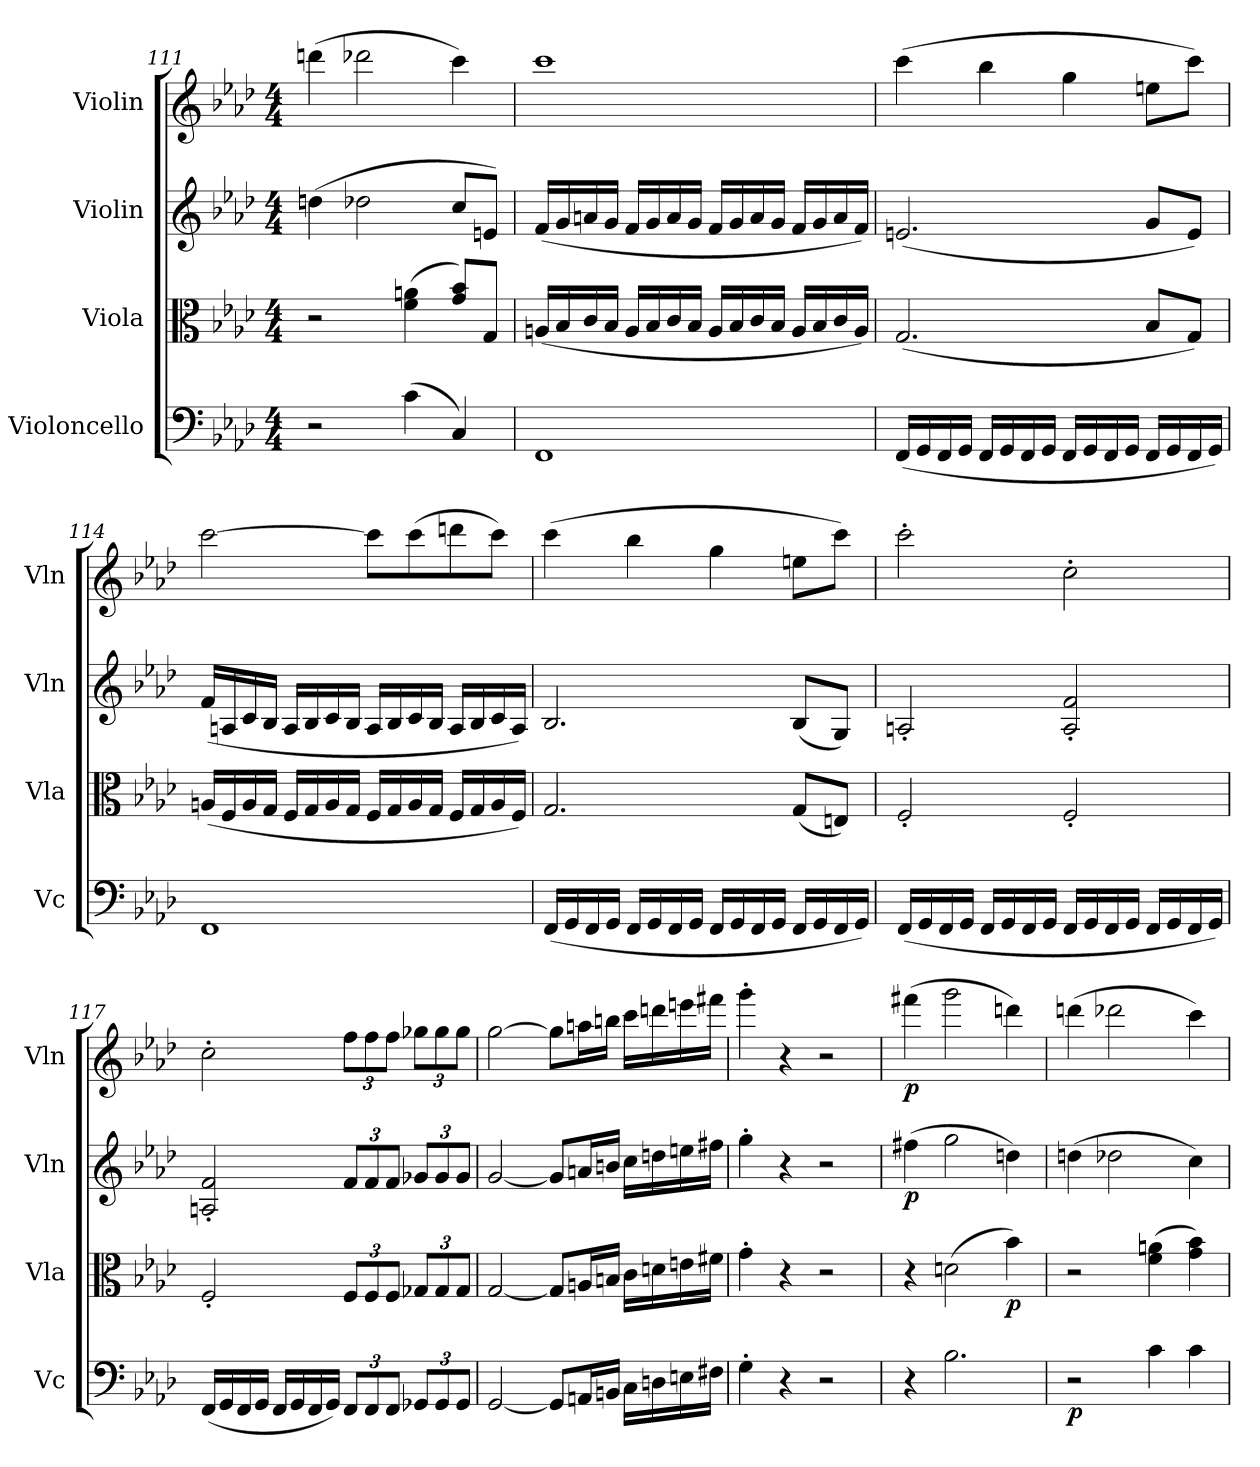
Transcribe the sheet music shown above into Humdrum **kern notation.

**kern	**dynam	**kern	**dynam	**kern	**dynam	**kern	**dynam
*part4	*part4	*part3	*part3	*part2	*part2	*part1	*part1
*staff4	*staff4	*staff3	*staff3	*staff2	*staff2	*staff1	*staff1
*I"Violoncello	*	*I"Viola	*	*I"Violin	*	*I"Violin	*
*I'Vc	*	*I'Vla	*	*I'Vln	*	*I'Vln	*
*clefF4	*	*clefC3	*	*clefG2	*	*clefG2	*
*k[b-e-a-d-]	*	*k[b-e-a-d-]	*	*k[b-e-a-d-]	*	*k[b-e-a-d-]	*
*M4/4	*	*M4/4	*	*M4/4	*	*M4/4	*
=111	=111	=111	=111	=111	=111	=111	=111
2r	.	2r	.	(4ddn\	.	(4dddn\	.
.	.	.	.	2dd-X\	.	2ddd-X\	.
(4c\	.	(4f\ 4an\	.	.	.	.	.
4C/)	.	8g\ 8b-\L)	.	8cc/L	.	4ccc\)	.
.	.	8G/J	.	8en/J)	.	.	.
=112	=112	=112	=112	=112	=112	=112	=112
1FF	.	(16An/LL	.	(16f/LL	.	1ccc	.
.	.	16B-/	.	16g/	.	.	.
.	.	16c/	.	16an/	.	.	.
.	.	16B-/JJ	.	16g/JJ	.	.	.
.	.	16A/LL	.	16f/LL	.	.	.
.	.	16B-/	.	16g/	.	.	.
.	.	16c/	.	16a/	.	.	.
.	.	16B-/JJ	.	16g/JJ	.	.	.
.	.	16A/LL	.	16f/LL	.	.	.
.	.	16B-/	.	16g/	.	.	.
.	.	16c/	.	16a/	.	.	.
.	.	16B-/JJ	.	16g/JJ	.	.	.
.	.	16A/LL	.	16f/LL	.	.	.
.	.	16B-/	.	16g/	.	.	.
.	.	16c/	.	16a/	.	.	.
.	.	16A/JJ)	.	16f/JJ)	.	.	.
=113	=113	=113	=113	=113	=113	=113	=113
(16FF/LL	.	(2.G/	.	(2.en/	.	(4ccc\	.
16GG/	.	.	.	.	.	.	.
16FF/	.	.	.	.	.	.	.
16GG/JJ	.	.	.	.	.	.	.
16FF/LL	.	.	.	.	.	4bb-\	.
16GG/	.	.	.	.	.	.	.
16FF/	.	.	.	.	.	.	.
16GG/JJ	.	.	.	.	.	.	.
16FF/LL	.	.	.	.	.	4gg\	.
16GG/	.	.	.	.	.	.	.
16FF/	.	.	.	.	.	.	.
16GG/JJ	.	.	.	.	.	.	.
16FF/LL	.	8B-/L	.	8g/L	.	8een\L	.
16GG/	.	.	.	.	.	.	.
16FF/	.	8G/J)	.	8e/J)	.	8ccc\J)	.
16GG/JJ)	.	.	.	.	.	.	.
=114	=114	=114	=114	=114	=114	=114	=114
1FF	.	(16An/LL	.	(16f/LL	.	[2ccc\	.
.	.	16F/	.	16An/	.	.	.
.	.	16A/	.	16c/	.	.	.
.	.	16G/JJ	.	16B-/JJ	.	.	.
.	.	16F/LL	.	16A/LL	.	.	.
.	.	16G/	.	16B-/	.	.	.
.	.	16A/	.	16c/	.	.	.
.	.	16G/JJ	.	16B-/JJ	.	.	.
.	.	16F/LL	.	16A/LL	.	8ccc\L]	.
.	.	16G/	.	16B-/	.	.	.
.	.	16A/	.	16c/	.	(8ccc\	.
.	.	16G/JJ	.	16B-/JJ	.	.	.
.	.	16F/LL	.	16A/LL	.	8dddn\	.
.	.	16G/	.	16B-/	.	.	.
.	.	16A/	.	16c/	.	8ccc\J)	.
.	.	16F/JJ)	.	16A/JJ)	.	.	.
=115	=115	=115	=115	=115	=115	=115	=115
(16FF/LL	.	2.G/	.	2.B-/	.	(4ccc\	.
16GG/	.	.	.	.	.	.	.
16FF/	.	.	.	.	.	.	.
16GG/JJ	.	.	.	.	.	.	.
16FF/LL	.	.	.	.	.	4bb-\	.
16GG/	.	.	.	.	.	.	.
16FF/	.	.	.	.	.	.	.
16GG/JJ	.	.	.	.	.	.	.
16FF/LL	.	.	.	.	.	4gg\	.
16GG/	.	.	.	.	.	.	.
16FF/	.	.	.	.	.	.	.
16GG/JJ	.	.	.	.	.	.	.
16FF/LL	.	(8G/L	.	(8B-/L	.	8een\L	.
16GG/	.	.	.	.	.	.	.
16FF/	.	8En/J)	.	8G/J)	.	8ccc\J)	.
16GG/JJ)	.	.	.	.	.	.	.
=116	=116	=116	=116	=116	=116	=116	=116
(16FF/LL	.	2F'/	.	2An'/	.	2ccc'\	.
16GG/	.	.	.	.	.	.	.
16FF/	.	.	.	.	.	.	.
16GG/JJ	.	.	.	.	.	.	.
16FF/LL	.	.	.	.	.	.	.
16GG/	.	.	.	.	.	.	.
16FF/	.	.	.	.	.	.	.
16GG/JJ	.	.	.	.	.	.	.
16FF/LL	.	2F'/	.	2A'/ 2f'/	.	2cc'\	.
16GG/	.	.	.	.	.	.	.
16FF/	.	.	.	.	.	.	.
16GG/JJ	.	.	.	.	.	.	.
16FF/LL	.	.	.	.	.	.	.
16GG/	.	.	.	.	.	.	.
16FF/	.	.	.	.	.	.	.
16GG/JJ)	.	.	.	.	.	.	.
=117	=117	=117	=117	=117	=117	=117	=117
(16FF/LL	.	2F'/	.	2An'/ 2f'/	.	2cc'\	.
16GG/	.	.	.	.	.	.	.
16FF/	.	.	.	.	.	.	.
16GG/JJ	.	.	.	.	.	.	.
16FF/LL	.	.	.	.	.	.	.
16GG/	.	.	.	.	.	.	.
16FF/	.	.	.	.	.	.	.
16GG/JJ)	.	.	.	.	.	.	.
12FF/L	.	12F/L	.	12f/L	.	12ff\L	.
12FF/	.	12F/	.	12f/	.	12ff\	.
12FF/J	.	12F/J	.	12f/J	.	12ff\J	.
12GG-X/L	.	12G-X/L	.	12g-X/L	.	12gg-X\L	.
12GG-/	.	12G-/	.	12g-/	.	12gg-\	.
12GG-/J	.	12G-/J	.	12g-/J	.	12gg-\J	.
=118	=118	=118	=118	=118	=118	=118	=118
[2GG/	.	[2G/	.	[2g/	.	[2gg\	.
8GG/L]	.	8G/L]	.	8g/L]	.	8gg\L]	.
16AAn/L	.	16An/L	.	16an/L	.	16aan\L	.
16BBn/JJ	.	16Bn/JJ	.	16bn/JJ	.	16bbn\JJ	.
16C\LL	.	16c\LL	.	16cc\LL	.	16ccc\LL	.
16Dn\	.	16dn\	.	16ddn\	.	16dddn\	.
16En\	.	16en\	.	16een\	.	16eeen\	.
16F#X\JJ	.	16f#X\JJ	.	16ff#X\JJ	.	16fff#X\JJ	.
=119	=119	=119	=119	=119	=119	=119	=119
4G'\	.	4g'\	.	4gg'\	.	4ggg'\	.
4r	.	4r	.	4r	.	4r	.
2r	.	2r	.	2r	.	2r	.
=120	=120	=120	=120	=120	=120	=120	=120
4r	.	4r	.	(4ff#X\	p	(4fff#X\	p
2.B-\	.	(2dn\	.	2gg\	.	2ggg\	.
.	.	4b-\)	p	4ddn\)	.	4dddn\)	.
=121	=121	=121	=121	=121	=121	=121	=121
2r	p	2r	.	(4ddn\	.	(4dddn\	.
.	.	.	.	2dd-X\	.	2ddd-X\	.
4c\	.	(4f\ 4an\	.	.	.	.	.
4c\	.	4g\ 4b-\)	.	4cc\)	.	4ccc\)	.
=	=	=	=	=	=	=	=
*-	*-	*-	*-	*-	*-	*-	*-
